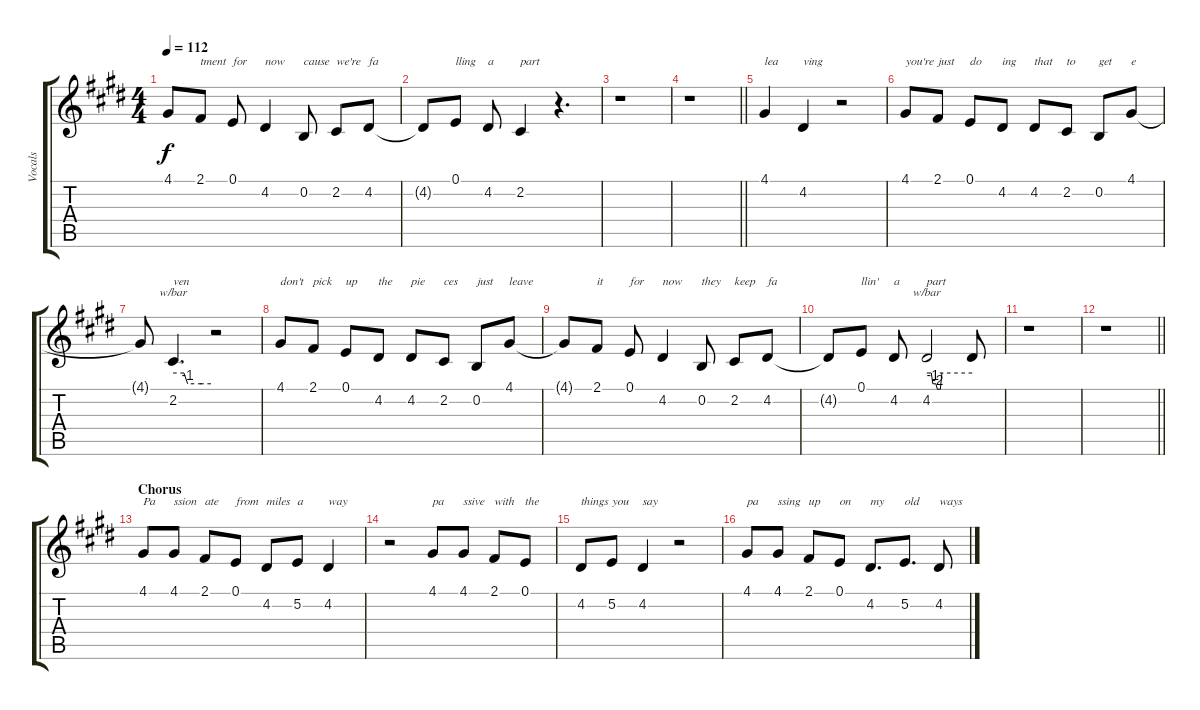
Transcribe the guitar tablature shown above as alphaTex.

\track ("Vocals" "Vocals") {instrument brightacousticpiano}
\staff {score tabs}
\tuning (E4 B3 G3 D3 A2 E2) {hide}
\ts (4 4)
\tempo 112
\clef g2
\ks e
4.1{t}.8{dy f} 2.1.8{txt "tment"} 0.1.8{txt "for"} 4.2.4{txt "now"} 0.2.8{txt "cause"} 2.2.8{txt "we're"} 4.2.8{txt "fa"} |
4.2{t}.8 0.1.8{txt "lling"} 4.2.8{txt "a"} 2.2.4{txt "part"} r.4{d} |
r.1 |
\barLineRight lightlight
r.1 |
4.1.4{txt "lea"} 4.2.4{txt "ving"} r.2 |
4.1.8{txt "you're"} 2.1.8{txt "just"} 0.1.8{txt "do"} 4.2.8{txt "ing"} 4.2.8{txt "that"} 2.2.8{txt "to"} 0.2.8{txt "get"} 4.1.8{txt "e"} |
4.1{t}.8 2.2.4{d tbe (custom default 0 0 17 0 23 -4 45 -4 60 -4) txt "ven"} r.2 |
4.1.8{txt "don't"} 2.1.8{txt "pick"} 0.1.8{txt "up"} 4.2.8{txt "the"} 4.2.8{txt "pie"} 2.2.8{txt "ces"} 0.2.8{txt "just"} 4.1.8{txt "leave"} |
4.1{t}.8 2.1.8{txt "it"} 0.1.8{txt "for"} 4.2.4{txt "now"} 0.2.8{txt "they"} 2.2.8{txt "keep"} 4.2.8{txt "fa"} |
4.2{t}.8 0.1.8{txt "llin'"} 4.2.8{txt "a"} 4.2.2{tbe (custom default 0 0 6 0 8 -4 12 -4 14 -8 18 -8 20 0 60 0) txt "part"} 4.2{t}.8 |
r.1 |
\barLineRight lightlight
r.1 |
\section ("" "Chorus")
4.1.8{txt "Pa"} 4.1.8{txt "ssion"} 2.1.8{txt "ate"} 0.1.8{txt "from"} 4.2.8{txt "miles"} 5.2.8{txt "a"} 4.2.4{txt "way"} |
r.2 4.1.8{txt "pa"} 4.1.8{txt "ssive"} 2.1.8{txt "with"} 0.1.8{txt "the"} |
4.2.8{txt "things"} 5.2.8{txt "you"} 4.2.4{txt "say"} r.2 |
4.1.8{txt "pa"} 4.1.8{txt "ssing"} 2.1.8{txt "up"} 0.1.8{txt "on"} 4.2.8{d txt "my"} 5.2.8{d txt "old"} 4.2.8{txt "ways"}
